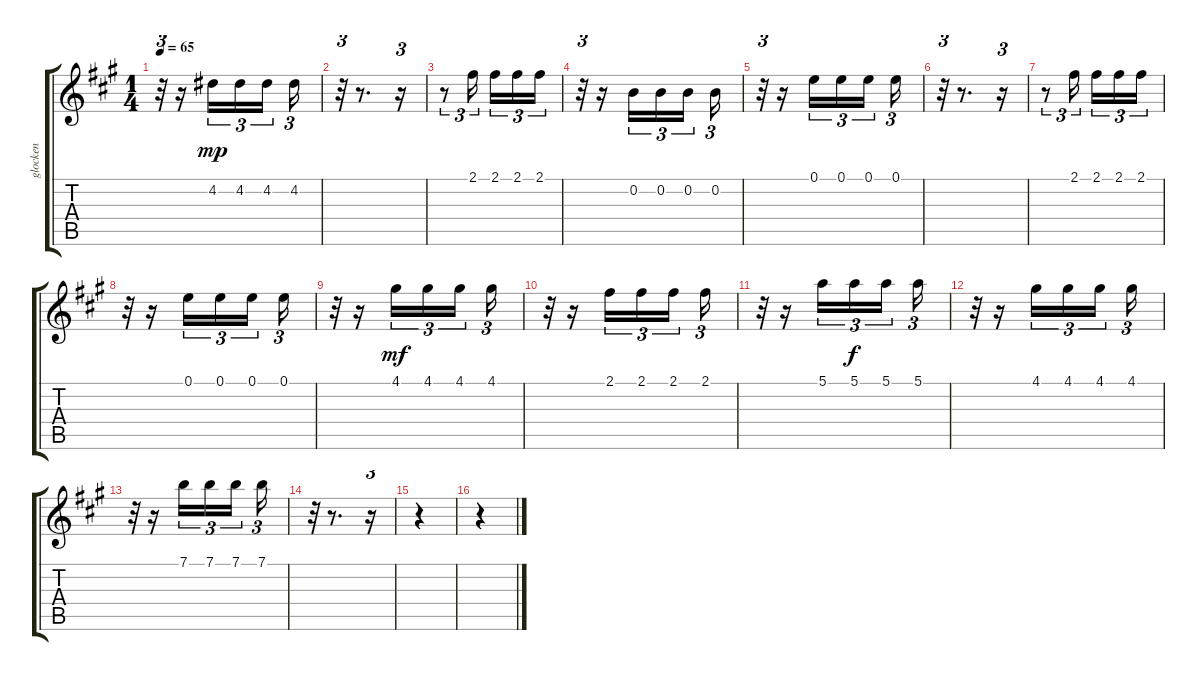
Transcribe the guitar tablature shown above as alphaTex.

\track ("glocken             " "glocken   ") {instrument acousticguitarnylon}
\staff {score tabs}
\tuning (E4 B3 G3 D3 A2 E2) {hide}
\ts (1 4)
\tempo 65
\clef g2
\ks a
r.32{tu (3 2) dy mp} r.16 4.2.16{tu (3 2)} 4.2.16{tu (3 2)} 4.2.16{tu (3 2) beam splitsecondary} 4.2.16{tu (3 2)} |
r.32{tu (3 2)} r.8{d} r.16{tu (3 2)} |
r.8{tu (3 2)} 2.1.16{tu (3 2) beam splitsecondary} 2.1.16{tu (3 2)} 2.1.16{tu (3 2)} 2.1.16{tu (3 2)} |
r.32{tu (3 2)} r.16 0.2.16{tu (3 2)} 0.2.16{tu (3 2)} 0.2.16{tu (3 2) beam splitsecondary} 0.2.16{tu (3 2)} |
r.32{tu (3 2)} r.16 0.1.16{tu (3 2)} 0.1.16{tu (3 2)} 0.1.16{tu (3 2) beam splitsecondary} 0.1.16{tu (3 2)} |
r.32{tu (3 2)} r.8{d} r.16{tu (3 2)} |
r.8{tu (3 2)} 2.1.16{tu (3 2) beam splitsecondary} 2.1.16{tu (3 2)} 2.1.16{tu (3 2)} 2.1.16{tu (3 2)} |
r.32{tu (3 2)} r.16 0.1.16{tu (3 2)} 0.1.16{tu (3 2)} 0.1.16{tu (3 2) beam splitsecondary} 0.1.16{tu (3 2)} |
r.32{tu (3 2)} r.16 4.1.16{tu (3 2) dy mf} 4.1.16{tu (3 2)} 4.1.16{tu (3 2) beam splitsecondary} 4.1.16{tu (3 2)} |
r.32{tu (3 2)} r.16 2.1.16{tu (3 2)} 2.1.16{tu (3 2)} 2.1.16{tu (3 2) beam splitsecondary} 2.1.16{tu (3 2)} |
r.32{tu (3 2)} r.16 5.1.16{tu (3 2)} 5.1.16{tu (3 2) dy f} 5.1.16{tu (3 2) beam splitsecondary} 5.1.16{tu (3 2)} |
r.32{tu (3 2)} r.16 4.1.16{tu (3 2)} 4.1.16{tu (3 2)} 4.1.16{tu (3 2) beam splitsecondary} 4.1.16{tu (3 2)} |
r.32{tu (3 2)} r.16 7.1.16{tu (3 2)} 7.1.16{tu (3 2)} 7.1.16{tu (3 2) beam splitsecondary} 7.1.16{tu (3 2)} |
r.32{tu (3 2)} r.8{d} r.16{tu (3 2)} |
r.4 |
r.4
